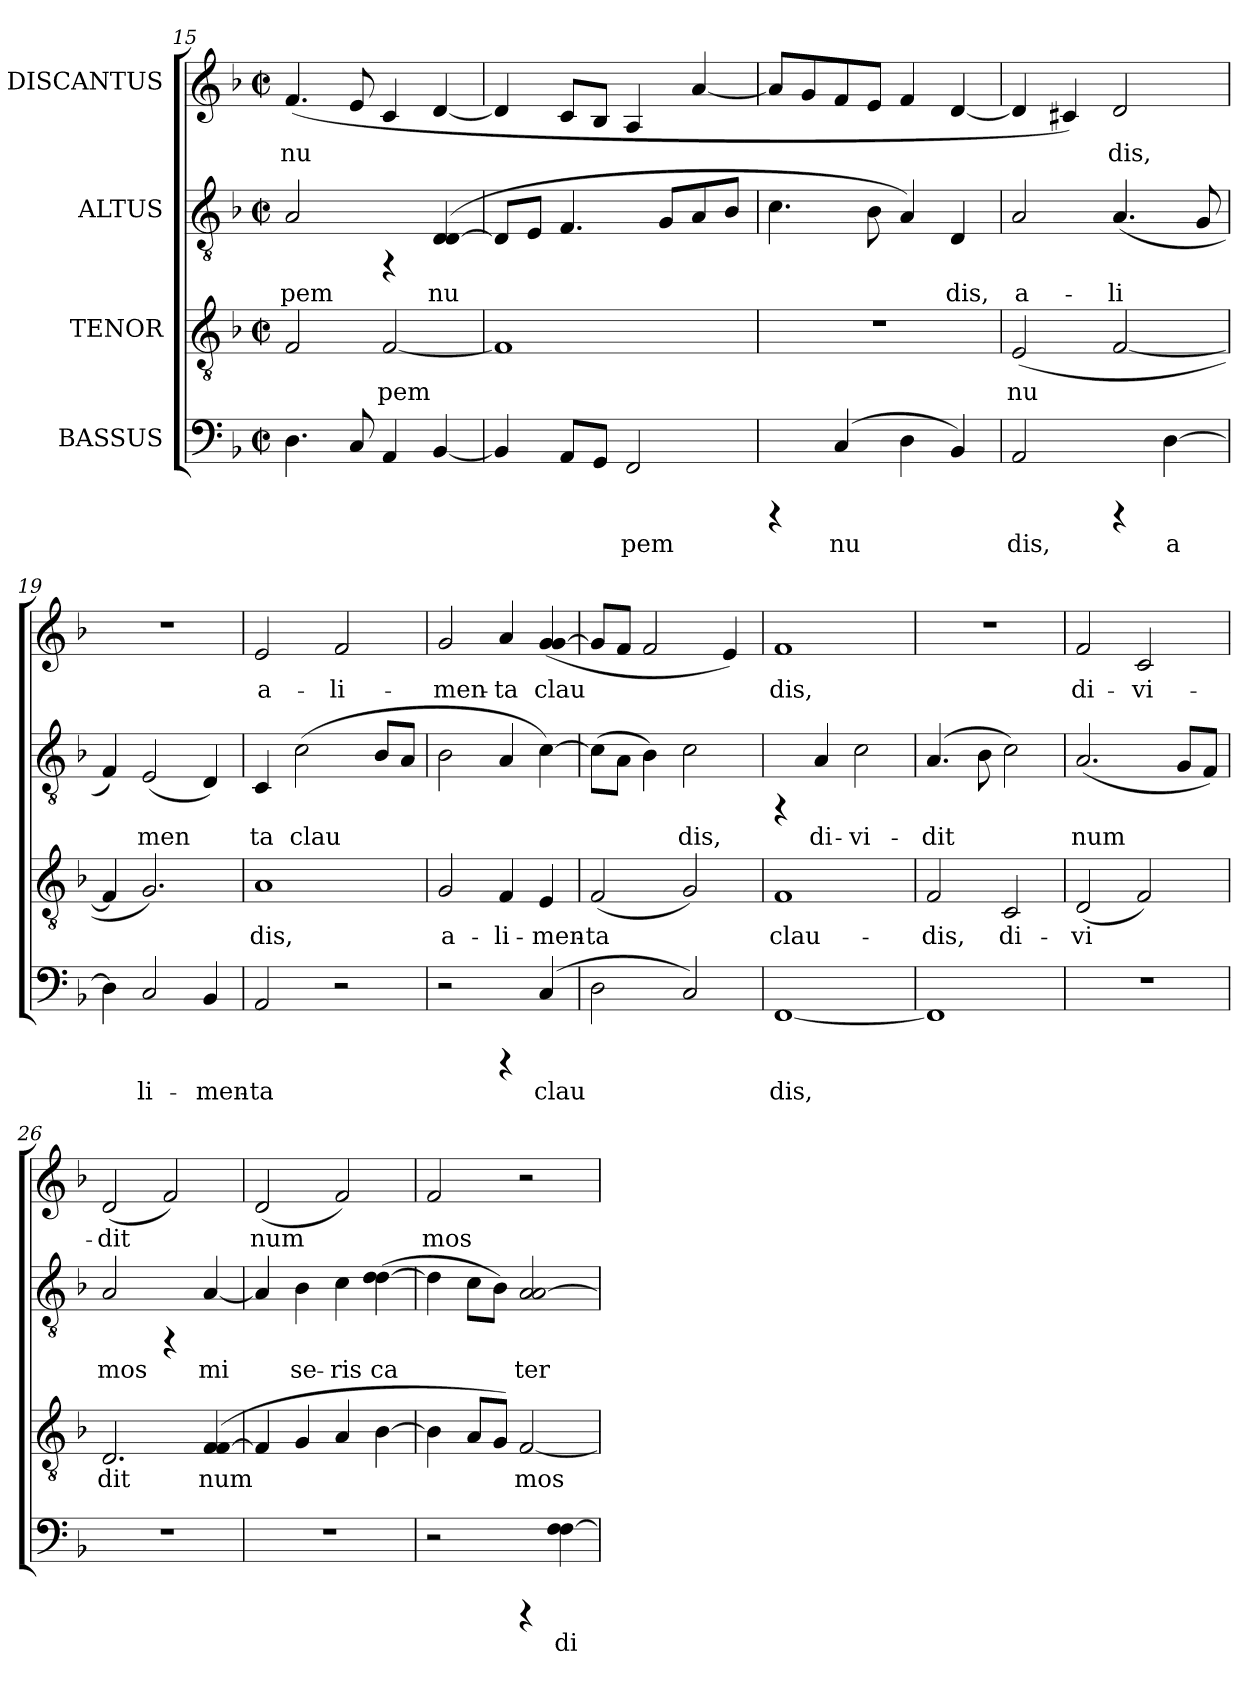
**kern	**text	**kern	**text	**kern	**text	**kern	**text
*part4	*part4	*part3	*part3	*part2	*part2	*part1	*part1
*staff4	*staff4	*staff3	*staff3	*staff2	*staff2	*staff1	*staff1
*I"BASSUS	*	*I"TENOR	*	*I"ALTUS	*	*I"DISCANTUS	*
!!LO:PB:g=z
*clefF4	*	*clefGv2	*	*clefGv2	*	*clefG2	*
*k[b-]	*	*k[b-]	*	*k[b-]	*	*k[b-]	*
*F:	*	*F:	*	*F:	*	*F:	*
*M2/2	*	*M2/2	*	*M2/2	*	*M2/2	*
*met(c|)	*	*met(c|)	*	*met(c|)	*	*met(c|)	*
=15	=15	=15	=15	=15	=15	=15	=15
!	!LO:LY:b:cj	!	!LO:LY:b:cj	!	!LO:LY:b:cj	!	!LO:LY:b:cj
4.D\	--	2F/	--	2A/	-pem	(<4.f/	nu-
!	!LO:LY:b:cj	!	!	!	!	!	!LO:LY:b:cj
8C/	--	.	.	.	.	8e/	--
!	!LO:LY:b:cj	!	!LO:LY:b:cj	!	!	!	!LO:LY:b:cj
4AA/	--	[<2F/	-pem	4rFF	.	4c/	--
!	!LO:LY:b:cj	!	!	!	!LO:LY:b:cj	!	!LO:LY:b:cj
[<4BB-/	--	.	.	(>4D/ [<4D/	nu-	[<4d/	--
=16	=16	=16	=16	=16	=16	=16	=16
!	!LO:LY:b:cj	!	!LO:LY:b:cj	!	!LO:LY:b:cj	!	!LO:LY:b:cj
4BB-/]	--	1F]	.	8D/L]	--	4d/]	--
!	!	!	!	!	!LO:LY:b:cj	!	!
.	.	.	.	8E/J	--	.	.
!	!LO:LY:b:cj	!	!	!	!LO:LY:b:cj	!	!LO:LY:b:cj
8AA/L	--	.	.	4.F/	--	8c/L	--
!	!LO:LY:b:cj	!	!	!	!	!	!LO:LY:b:cj
8GG/J	--	.	.	.	.	8B-/J	--
!	!LO:LY:b:cj	!	!	!	!	!	!LO:LY:b:cj
2FF/	-pem	.	.	.	.	4A/	--
!	!	!	!	!	!LO:LY:b:cj	!	!
.	.	.	.	8G/L	--	.	.
!	!	!	!	!	!LO:LY:b:cj	!	!LO:LY:b:cj
.	.	.	.	8A/	--	[<4a/	--
!	!	!	!	!	!LO:LY:b:cj	!	!
.	.	.	.	8B-/J	--	.	.
=17	=17	=17	=17	=17	=17	=17	=17
!	!	!	!	!	!LO:LY:b:cj	!	!LO:LY:b:cj
4rCCC	.	1r	.	4.c\	--	8a/L]	--
!	!	!	!	!	!	!	!LO:LY:b:cj
.	.	.	.	.	.	8g/	--
!	!LO:LY:b:cj	!	!	!	!	!	!LO:LY:b:cj
(>4C/	nu-	.	.	.	.	8f/	--
!	!	!	!	!	!LO:LY:b:cj	!	!LO:LY:b:cj
.	.	.	.	8B-\	--	8e/J	--
!	!LO:LY:b:cj	!	!	!	!LO:LY:b:cj	!	!LO:LY:b:cj
4D\	--	.	.	4A/)	--	4f/	--
!	!LO:LY:b:cj	!	!	!	!LO:LY:b:cj	!	!LO:LY:b:cj
4BB-/)	--	.	.	4D/	-dis,	[<4d/	--
=18	=18	=18	=18	=18	=18	=18	=18
!	!LO:LY:b:cj	!	!LO:LY:b:cj	!	!LO:LY:b:cj	!	!LO:LY:b:cj
2AA/	-dis,	(<2E/	nu-	2A/	a-	4d/]	--
!	!	!	!	!	!	!	!LO:LY:b:cj
.	.	.	.	.	.	4c#/)	--
!	!	!	!LO:LY:b:cj	!	!LO:LY:b:cj	!	!LO:LY:b:cj
4rCCC	.	[<2F/	--	(<4.A/	-li-	2d/	-dis,
!	!LO:LY:b:cj	!	!	!	!	!	!
[>4D\	a-	.	.	.	.	.	.
!	!	!	!	!	!LO:LY:b:cj	!	!
.	.	.	.	8G/	--	.	.
=19	=19	=19	=19	=19	=19	=19	=19
!	!LO:LY:b:cj	!	!LO:LY:b:cj	!	!LO:LY:b:cj	!	!
4D\]	--	4F/]	--	4F/)	--	1r	.
!	!LO:LY:b:cj	!	!LO:LY:b:cj	!	!LO:LY:b:cj	!	!
2C/	-li-	2.G/)	--	(<2E/	-men-	.	.
!	!LO:LY:b:cj	!	!	!	!LO:LY:b:cj	!	!
4BB-/	-men-	.	.	4D/)	--	.	.
=20	=20	=20	=20	=20	=20	=20	=20
!	!LO:LY:b:cj	!	!LO:LY:b:cj	!	!LO:LY:b:cj	!	!LO:LY:b:cj
2AA/	-ta	1A	-dis,	4C/	-ta	2e/	a-
!	!	!	!	!	!LO:LY:b:cj	!	!
.	.	.	.	(>2c\	clau-	.	.
!	!	!	!	!	!	!	!LO:LY:b:cj
2r	.	.	.	.	.	2f/	-li-
!	!	!	!	!	!LO:LY:b:cj	!	!
.	.	.	.	8B-/L	--	.	.
!	!	!	!	!	!LO:LY:b:cj	!	!
.	.	.	.	8A/J	--	.	.
=21	=21	=21	=21	=21	=21	=21	=21
!	!	!	!LO:LY:b:cj	!	!LO:LY:b:cj	!	!LO:LY:b:cj
2r	.	2G/	a-	2B-\	--	2g/	-men-
!	!	!	!LO:LY:b:cj	!	!LO:LY:b:cj	!	!LO:LY:b:cj
4rCCC	.	4F/	-li-	4A/	--	4a/	-ta
!	!LO:LY:b:cj	!	!LO:LY:b:cj	!	!LO:LY:b:cj	!	!LO:LY:b:cj
(>4C/	clau-	4E/	-men-	[>4c\)	--	(<4g/ [>4g/	clau-
!!LO:PB:g=z
=22	=22	=22	=22	=22	=22	=22	=22
!	!LO:LY:b:cj	!	!LO:LY:b:cj	!	!LO:LY:b:cj	!	!LO:LY:b:cj
2D\	--	(<2F/	-ta	(>8c\L]	--	8g/L]	--
!	!	!	!	!	!LO:LY:b:cj	!	!LO:LY:b:cj
.	.	.	.	8A\J	--	8f/J	--
!	!	!	!	!	!LO:LY:b:cj	!	!LO:LY:b:cj
.	.	.	.	4B-\)	--	2f/	--
!	!LO:LY:b:cj	!	!LO:LY:b:cj	!	!LO:LY:b:cj	!	!
2C/)	--	2G/)	.	2c\	-dis,	.	.
!	!	!	!	!	!	!	!LO:LY:b:cj
.	.	.	.	.	.	4e/)	--
=23	=23	=23	=23	=23	=23	=23	=23
!	!LO:LY:b:cj	!	!LO:LY:b:cj	!	!	!	!LO:LY:b:cj
[<1FF	-dis,	1F	clau-	4rFF	.	1f	-dis,
!	!	!	!	!	!LO:LY:b:cj	!	!
.	.	.	.	4A/	di-	.	.
!	!	!	!	!	!LO:LY:b:cj	!	!
.	.	.	.	2c\	-vi-	.	.
=24	=24	=24	=24	=24	=24	=24	=24
!	!LO:LY:b:cj	!	!LO:LY:b:cj	!	!LO:LY:b:cj	!	!
1FF]	.	2F/	-dis,	(>4.A/	-dit	1r	.
!	!	!	!	!	!LO:LY:b:cj	!	!
.	.	.	.	8B-\	.	.	.
!	!	!	!LO:LY:b:cj	!	!LO:LY:b:cj	!	!
.	.	2C/	di-	2c\)	.	.	.
=25	=25	=25	=25	=25	=25	=25	=25
!	!	!	!LO:LY:b:cj	!	!LO:LY:b:cj	!	!LO:LY:b:cj
1r	.	(<2D/	-vi-	(<2.A/	num-	2f/	di-
!	!	!	!LO:LY:b:cj	!	!	!	!LO:LY:b:cj
.	.	2F/)	--	.	.	2c/	-vi-
!	!	!	!	!	!LO:LY:b:cj	!	!
.	.	.	.	8G/L	--	.	.
!	!	!	!	!	!LO:LY:b:cj	!	!
.	.	.	.	8F/J)	--	.	.
=26	=26	=26	=26	=26	=26	=26	=26
!	!	!	!LO:LY:b:cj	!	!LO:LY:b:cj	!	!LO:LY:b:cj
1r	.	2.D/	-dit	2A/	-mos	(<2d/	-dit
!	!	!	!	!	!	!	!LO:LY:b:cj
.	.	.	.	4rFF	.	2f/)	.
!	!	!	!LO:LY:b:cj	!	!LO:LY:b:cj	!	!
.	.	(>4F/ [<4F/	num-	[<4A/	mi-	.	.
=27	=27	=27	=27	=27	=27	=27	=27
!	!	!	!LO:LY:b:cj	!	!LO:LY:b:cj	!	!LO:LY:b:cj
1r	.	4F/]	--	4A/]	--	(<2d/	num-
!	!	!	!LO:LY:b:cj	!	!LO:LY:b:cj	!	!
.	.	4G/	--	4B-\	-se-	.	.
!	!	!	!LO:LY:b:cj	!	!LO:LY:b:cj	!	!LO:LY:b:cj
.	.	4A/	--	4c\	-ris	2f/)	--
!	!	!	!LO:LY:b:cj	!	!LO:LY:b:cj	!	!
.	.	[>4B-\	--	(>4d\ [>4d\	ca-	.	.
=28	=28	=28	=28	=28	=28	=28	=28
!	!	!	!LO:LY:b:cj	!	!LO:LY:b:cj	!	!LO:LY:b:cj
2r	.	4B-\]	--	4d\]	--	2f/	-mos
!	!	!	!LO:LY:b:cj	!	!LO:LY:b:cj	!	!
.	.	8A/L	--	8c\L	--	.	.
!	!	!	!LO:LY:b:cj	!	!LO:LY:b:cj	!	!
.	.	8G/J)	--	8B-\J)	--	.	.
!	!	!	!LO:LY:b:cj	!	!LO:LY:b:cj	!	!
4rCCC	.	[<2F/	-mos	2A/ [<2A/	-ter-	2r	.
!	!LO:LY:b:cj	!	!	!	!	!	!
4F\ [<4F\	di-	.	.	.	.	.	.
=	=	=	=	=	=	=	=
*-	*-	*-	*-	*-	*-	*-	*-
